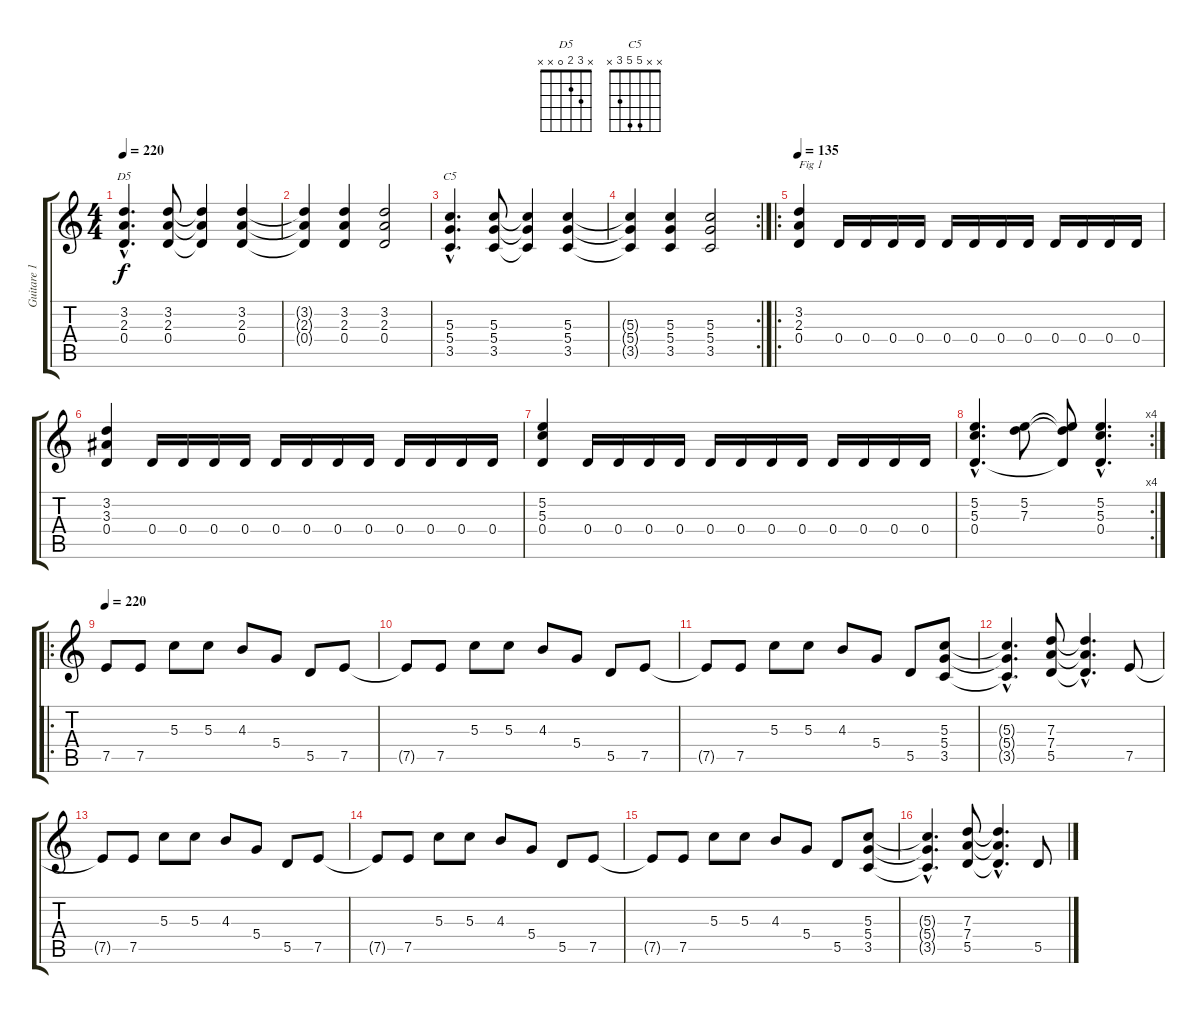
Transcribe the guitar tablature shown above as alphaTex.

\track ("Guitare 1" "Guitare 1") {instrument distortionguitar}
\staff {score tabs}
\tuning (E4 B3 G3 D3 A2 E2) {hide}
\chord ("D5" x 3 2 0 x x)
\chord ("C5" x x 5 5 3 x)
\ts (4 4)
\tempo 220
\clef g2
\ks c
(3.2{hac} 2.3{hac} 0.4{hac}).4{d ch "D5" dy f} (3.2 2.3 0.4).8 (3.2{t} 2.3{t} 0.4{t}).4 (3.2 2.3 0.4).4 |
(3.2{t} 2.3{t} 0.4{t}).4 (3.2 2.3 0.4).4 (3.2 2.3 0.4).2 |
(5.3{hac} 5.4{hac} 3.5{hac}).4{d ch "C5"} (5.3 5.4 3.5).8 (5.3{t} 5.4{t} 3.5{t}).4 (5.3 5.4 3.5).4 |
\rc 2
(5.3{t} 5.4{t} 3.5{t}).4 (5.3 5.4 3.5).4 (5.3 5.4 3.5).2 |
\ro
\tempo 135
(3.2 2.3 0.4).4{txt "Fig 1"} 0.4.16 0.4.16 0.4.16 0.4.16 0.4.16 0.4.16 0.4.16 0.4.16 0.4.16 0.4.16 0.4.16 0.4.16 |
(3.2 3.3 0.4).4 0.4.16 0.4.16 0.4.16 0.4.16 0.4.16 0.4.16 0.4.16 0.4.16 0.4.16 0.4.16 0.4.16 0.4.16 |
(5.2 5.3 0.4).4 0.4.16 0.4.16 0.4.16 0.4.16 0.4.16 0.4.16 0.4.16 0.4.16 0.4.16 0.4.16 0.4.16 0.4.16 |
\rc 4
(5.2{hac} 5.3{hac} 0.4{hac}).4{d} (5.2 7.3).8 (5.2{t} 7.3{t} 0.4{t}).8 (5.2{hac} 5.3{hac} 0.4{hac}).4{d} |
\ro
\tempo 220
7.5.8 7.5.8 5.3.8 5.3.8 4.3.8 5.4.8 5.5.8 7.5.8 |
7.5{t}.8 7.5.8 5.3.8 5.3.8 4.3.8 5.4.8 5.5.8 7.5.8 |
7.5{t}.8 7.5.8 5.3.8 5.3.8 4.3.8 5.4.8 5.5.8 (5.3 5.4 3.5).8 |
(5.3{hac t} 5.4{hac t} 3.5{hac t}).4{d} (7.3 7.4 5.5).8 (7.3{hac t} 7.4{hac t} 5.5{hac t}).4{d} 7.5.8 |
7.5{t}.8 7.5.8 5.3.8 5.3.8 4.3.8 5.4.8 5.5.8 7.5.8 |
7.5{t}.8 7.5.8 5.3.8 5.3.8 4.3.8 5.4.8 5.5.8 7.5.8 |
7.5{t}.8 7.5.8 5.3.8 5.3.8 4.3.8 5.4.8 5.5.8 (5.3 5.4 3.5).8 |
(5.3{hac t} 5.4{hac t} 3.5{hac t}).4{d} (7.3 7.4 5.5).8 (7.3{hac t} 7.4{hac t} 5.5{hac t}).4{d} 5.5.8
